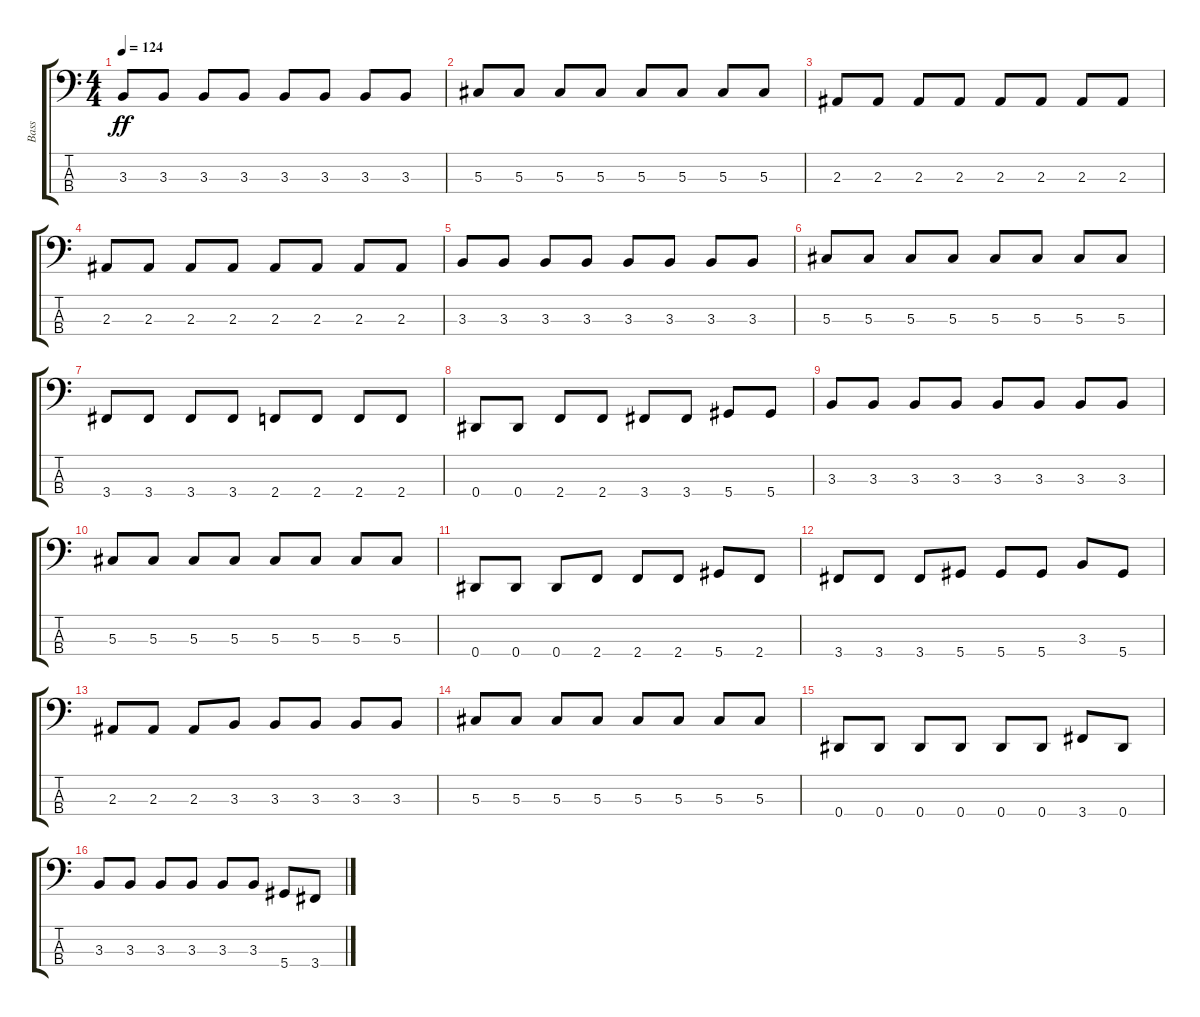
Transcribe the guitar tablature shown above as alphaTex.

\track ("Bass" "Bass") {instrument electricbassfinger}
\staff {score tabs}
\tuning (Gb2 Db2 Ab1 Eb1) {hide}
\ts (4 4)
\tempo 124
\clef f4
\ks c
3.3.8{dy ff} 3.3.8 3.3.8 3.3.8 3.3.8 3.3.8 3.3.8 3.3.8 |
5.3.8 5.3.8 5.3.8 5.3.8 5.3.8 5.3.8 5.3.8 5.3.8 |
2.3.8 2.3.8 2.3.8 2.3.8 2.3.8 2.3.8 2.3.8 2.3.8 |
2.3.8 2.3.8 2.3.8 2.3.8 2.3.8 2.3.8 2.3.8 2.3.8 |
3.3.8 3.3.8 3.3.8 3.3.8 3.3.8 3.3.8 3.3.8 3.3.8 |
5.3.8 5.3.8 5.3.8 5.3.8 5.3.8 5.3.8 5.3.8 5.3.8 |
3.4.8 3.4.8 3.4.8 3.4.8 2.4.8 2.4.8 2.4.8 2.4.8 |
0.4.8 0.4.8 2.4.8 2.4.8 3.4.8 3.4.8 5.4.8 5.4.8 |
3.3.8 3.3.8 3.3.8 3.3.8 3.3.8 3.3.8 3.3.8 3.3.8 |
5.3.8 5.3.8 5.3.8 5.3.8 5.3.8 5.3.8 5.3.8 5.3.8 |
0.4.8 0.4.8 0.4.8 2.4.8 2.4.8 2.4.8 5.4.8 2.4.8 |
3.4.8 3.4.8 3.4.8 5.4.8 5.4.8 5.4.8 3.3.8 5.4.8 |
2.3.8 2.3.8 2.3.8 3.3.8 3.3.8 3.3.8 3.3.8 3.3.8 |
5.3.8 5.3.8 5.3.8 5.3.8 5.3.8 5.3.8 5.3.8 5.3.8 |
0.4.8 0.4.8 0.4.8 0.4.8 0.4.8 0.4.8 3.4.8 0.4.8 |
3.3.8 3.3.8 3.3.8 3.3.8 3.3.8 3.3.8 5.4.8 3.4.8
